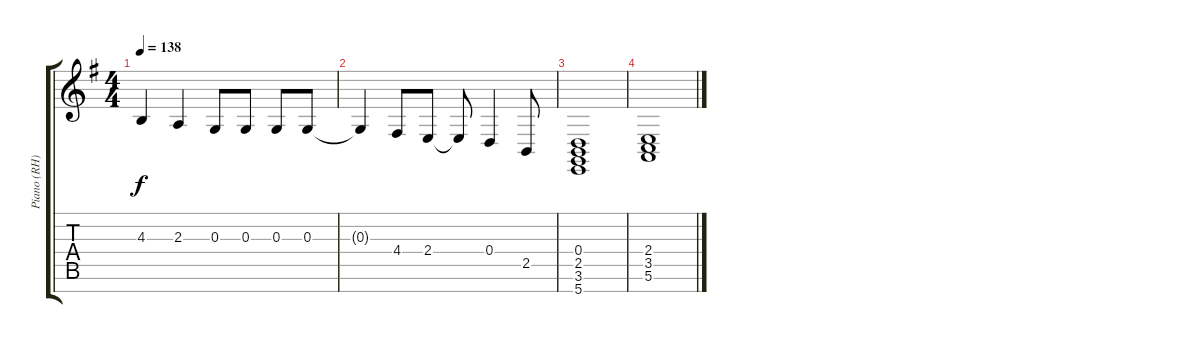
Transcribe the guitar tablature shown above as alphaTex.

\track ("Piano (RH)" "Piano (RH)") {instrument acousticgrandpiano}
\staff {score tabs}
\tuning (E4 B3 G3 D3 A2 E2 B1) {hide}
\ts (4 4)
\tempo 138
\clef g2
\ks g
4.3.4{dy f} 2.3.4 0.3.8 0.3.8 0.3.8 0.3.8 |
0.3{t}.4 4.4.8 2.4.8 2.4{t}.8 0.4.4 2.5.8 |
(0.4 2.5 3.6 5.7).1 |
(2.4 3.5 5.6).1
